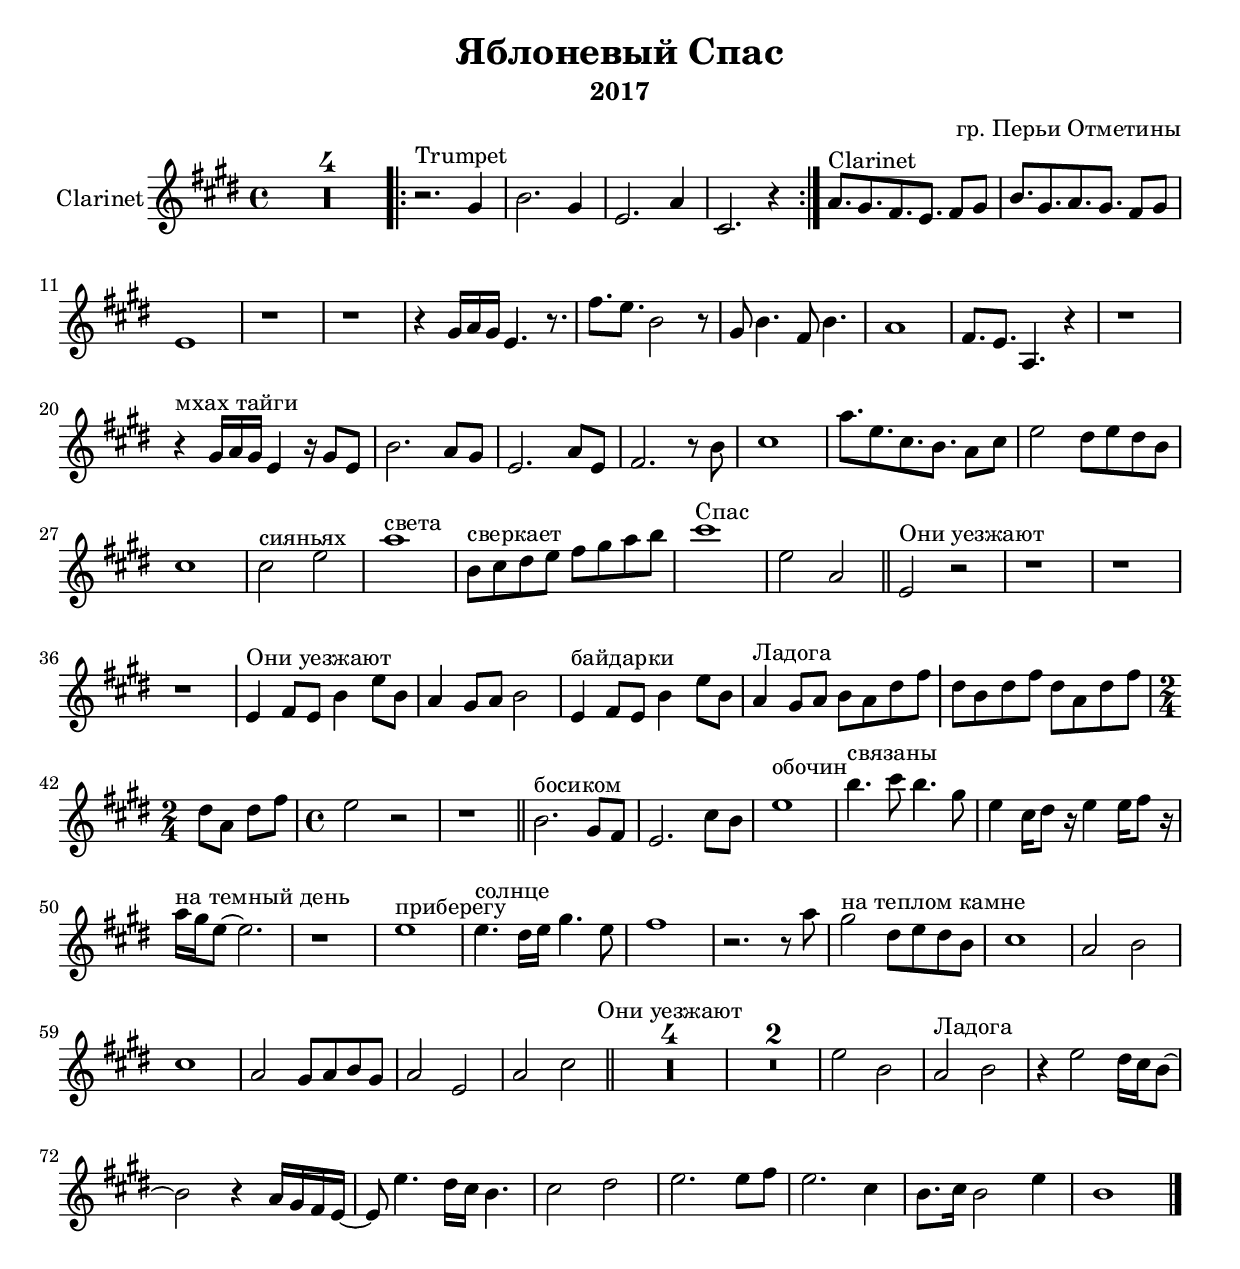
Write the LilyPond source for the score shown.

\version "2.18.2"

\header {
  title = "Яблоневый Спас"
  subtitle = "2017"
  composer = "гр. Перьи Отметины"
}

longBar = #(define-music-function (parser location ) ( ) #{ \once \override Staff.BarLine.bar-extent = #'(-3 . 3) #})


PIntro = {
	% \tag #'Harmony {\HrmA}
	\tag #'Clarinet {
		\key e \major
		R1*4 \longBar
		\repeat volta 2 { \relative c'' {
			r2.^Trumpet gis4 | b2. gis4 | e2. a4 | cis,2. r4 \longBar
		}}
	}
}

PI = {
	\tag #'Clarinet {
		\relative c''{ a8.^"Clarinet" gis fis e fis8 gis | b8. gis a gis fis8 gis | e1 | r1 | r1 |  }
		\relative c''{r4 gis16 a gis e4. r8. | }
		\relative c''{fis8. e b2 r8 | gis8 b4. fis8 b4. | a1 | fis8. e a,4. r4 | r1 | }
		\relative c''{r4^"мхах тайги" gis16 a gis e4 r16 gis8 e | b'2. a8 gis | e2. a8 e | fis2. r8 b | cis1 |}
		\relative c'''{ a8. e cis b a8 cis | e2 dis8 e dis b | cis1 |cis2^"сияньях" e | a1^"света" | b,8^"сверкает" cis dis e fis gis a b | cis1^"Спас" |}
		\relative c''{ e2 a,  \bar "||"}
	}
}
PRefr = {
	\tag #'Clarinet {
		\relative c'{e2^"Они уезжают" r2 | r1 | r1 | r1 \longBar }
		\relative c'{e4^"Они уезжают" fis8 e b'4 e8 b | a4 gis8 a b2 | }
		\relative c'{
			e4^"байдарки" fis8 e b'4 e8 b | a4^"Ладога" gis8 a b a dis fis \longBar
			dis8 b dis fis dis a dis fis | \time 2/4 dis8 a dis fis | \time 4/4 e2 r | r1 \bar "||"
		}
	}
}

PIII = {
	\tag #'Clarinet {
		\relative c''{ b2.^"босиком" gis8 fis | e2. cis'8 b | e1^"обочин" | b'4.^"связаны" cis8 b4. gis8 | e4 cis16 dis8 r16 e4 e16 fis8 r16 | }
		\relative c'''{ a16^"на темный день" gis e8~e2. | r1 | e1^"приберегу" | e4.^"солнце" dis16 e gis4. e8 | fis1 |  }
		\relative c'''{r2. r8 a | gis2^"на теплом камне" dis8 e dis b | cis1 | a2 b | cis1 | a2 gis8 a b gis | a2 e | a2 cis \bar "||"}
	}
}

PRefrII = {
	\tag #'Clarinet {
		R1*4^"Они уезжают" | R1*2 | 
		\relative c'' {e2 b | a2^"Ладога" b | r4 e2 dis16 cis b8~ | b2 r4 a16 gis fis e~| e8 e'4. dis16 cis b4. | cis2 dis | e2. e8 fis | e2. cis4 | b8. cis16 b2 e4 | b1 \bar "|." }
	}
}

Music = {
	\PIntro
	\PI
	\PRefr
	\PIII
	\PRefrII
}

<<
	% \new ChordNames{\transpose bes bes{
	% 	\keepWithTag #'Harmony \Music
	% }}
	\new Staff{ \transpose bes bes{
		\clef treble 
		\time 4/4
		\set Staff.instrumentName = "Clarinet"
		\compressFullBarRests

		\keepWithTag #'Clarinet \Music
		
	}}
>>

